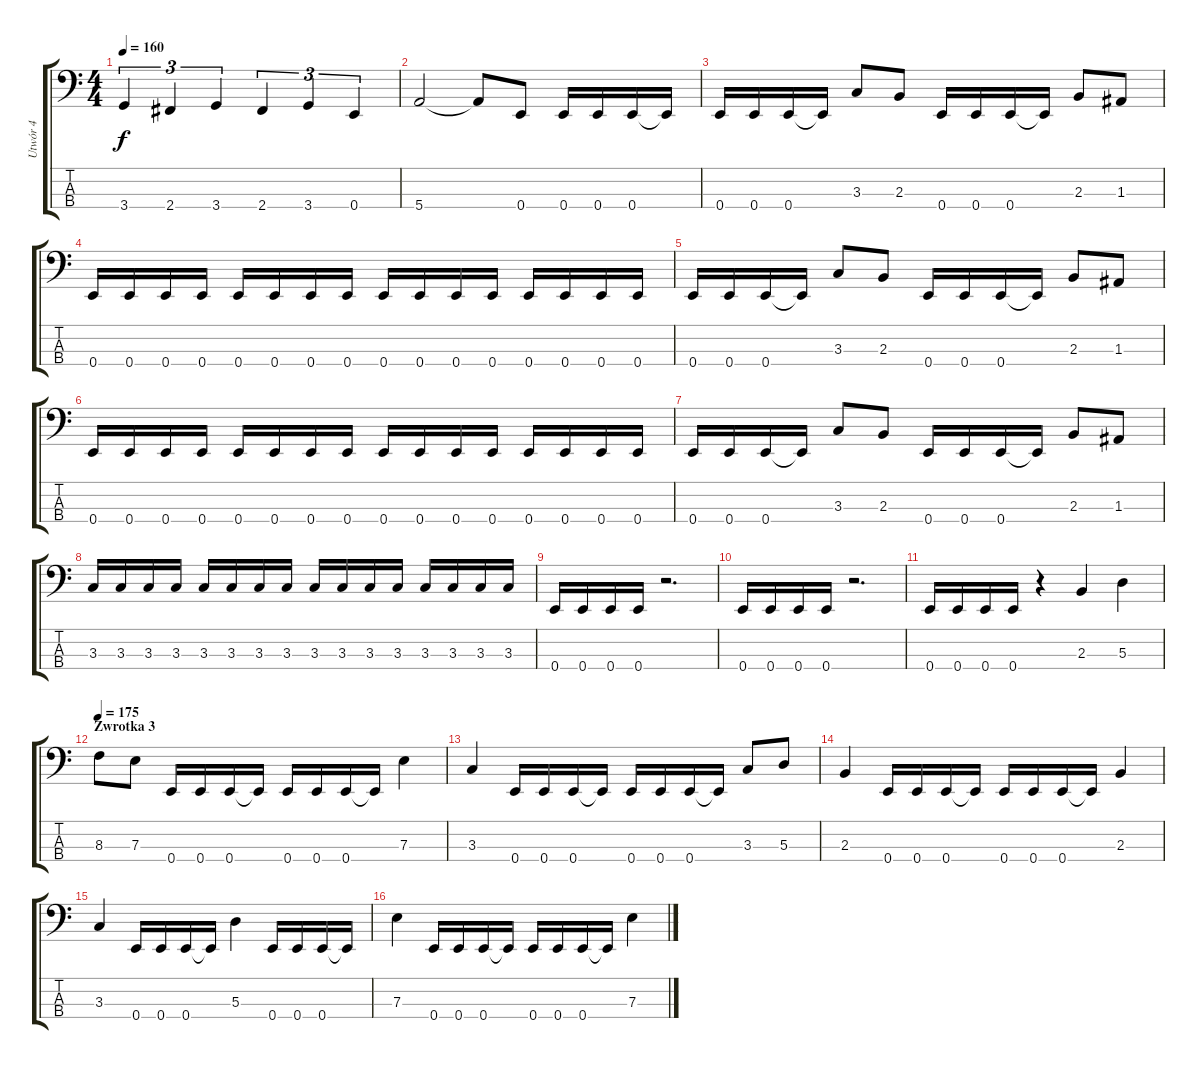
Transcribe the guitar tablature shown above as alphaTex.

\track ("Utwór 4" "Utwór 4") {instrument slapbass1}
\staff {score tabs}
\tuning (G2 D2 A1 E1) {hide}
\ts (4 4)
\tempo 160
\clef f4
\ks c
3.4.4{tu (3 2) dy f} 2.4.4{tu (3 2)} 3.4.4{tu (3 2)} 2.4.4{tu (3 2)} 3.4.4{tu (3 2)} 0.4.4{tu (3 2)} |
5.4.2 5.4{t}.8 0.4.8 0.4.16 0.4.16 0.4.16 0.4{t}.16 |
0.4.16 0.4.16 0.4.16 0.4{t}.16 3.3.8 2.3.8 0.4.16 0.4.16 0.4.16 0.4{t}.16 2.3.8 1.3.8 |
0.4.16 0.4.16 0.4.16 0.4.16 0.4.16 0.4.16 0.4.16 0.4.16 0.4.16 0.4.16 0.4.16 0.4.16 0.4.16 0.4.16 0.4.16 0.4.16 |
0.4.16 0.4.16 0.4.16 0.4{t}.16 3.3.8 2.3.8 0.4.16 0.4.16 0.4.16 0.4{t}.16 2.3.8 1.3.8 |
0.4.16 0.4.16 0.4.16 0.4.16 0.4.16 0.4.16 0.4.16 0.4.16 0.4.16 0.4.16 0.4.16 0.4.16 0.4.16 0.4.16 0.4.16 0.4.16 |
0.4.16 0.4.16 0.4.16 0.4{t}.16 3.3.8 2.3.8 0.4.16 0.4.16 0.4.16 0.4{t}.16 2.3.8 1.3.8 |
3.3.16 3.3.16 3.3.16 3.3.16 3.3.16 3.3.16 3.3.16 3.3.16 3.3.16 3.3.16 3.3.16 3.3.16 3.3.16 3.3.16 3.3.16 3.3.16 |
0.4.16 0.4.16 0.4.16 0.4.16 r.2{d} |
0.4.16 0.4.16 0.4.16 0.4.16 r.2{d} |
0.4.16 0.4.16 0.4.16 0.4.16 r.4 2.3.4 5.3.4 |
\section ("" "Zwrotka 3")
\tempo 175
8.3.8 7.3.8 0.4.16 0.4.16 0.4.16 0.4{t}.16 0.4.16 0.4.16 0.4.16 0.4{t}.16 7.3.4 |
3.3.4 0.4.16 0.4.16 0.4.16 0.4{t}.16 0.4.16 0.4.16 0.4.16 0.4{t}.16 3.3.8 5.3.8 |
2.3.4 0.4.16 0.4.16 0.4.16 0.4{t}.16 0.4.16 0.4.16 0.4.16 0.4{t}.16 2.3.4 |
3.3.4 0.4.16 0.4.16 0.4.16 0.4{t}.16 5.3.4 0.4.16 0.4.16 0.4.16 0.4{t}.16 |
7.3.4 0.4.16 0.4.16 0.4.16 0.4{t}.16 0.4.16 0.4.16 0.4.16 0.4{t}.16 7.3.4
